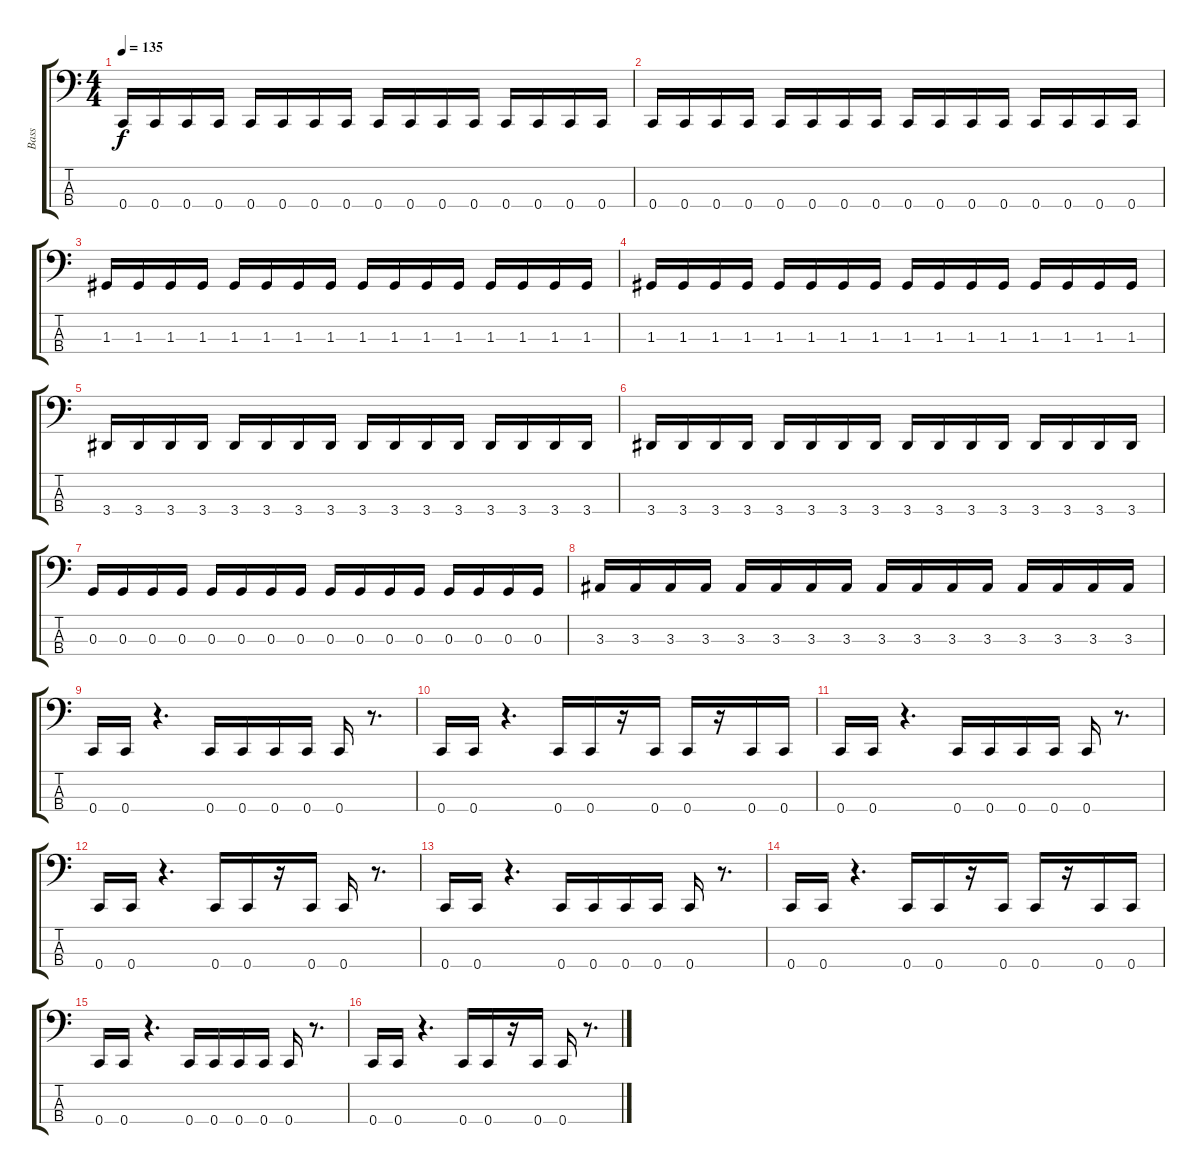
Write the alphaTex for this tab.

\track ("Bass" "Bass") {instrument electricbasspick}
\staff {score tabs}
\tuning (F2 C2 G1 C1) {hide}
\ts (4 4)
\tempo 135
\clef f4
\ks c
0.4.16{dy f} 0.4.16 0.4.16 0.4.16 0.4.16 0.4.16 0.4.16 0.4.16 0.4.16 0.4.16 0.4.16 0.4.16 0.4.16 0.4.16 0.4.16 0.4.16 |
0.4.16 0.4.16 0.4.16 0.4.16 0.4.16 0.4.16 0.4.16 0.4.16 0.4.16 0.4.16 0.4.16 0.4.16 0.4.16 0.4.16 0.4.16 0.4.16 |
1.3.16 1.3.16 1.3.16 1.3.16 1.3.16 1.3.16 1.3.16 1.3.16 1.3.16 1.3.16 1.3.16 1.3.16 1.3.16 1.3.16 1.3.16 1.3.16 |
1.3.16 1.3.16 1.3.16 1.3.16 1.3.16 1.3.16 1.3.16 1.3.16 1.3.16 1.3.16 1.3.16 1.3.16 1.3.16 1.3.16 1.3.16 1.3.16 |
3.4.16 3.4.16 3.4.16 3.4.16 3.4.16 3.4.16 3.4.16 3.4.16 3.4.16 3.4.16 3.4.16 3.4.16 3.4.16 3.4.16 3.4.16 3.4.16 |
3.4.16 3.4.16 3.4.16 3.4.16 3.4.16 3.4.16 3.4.16 3.4.16 3.4.16 3.4.16 3.4.16 3.4.16 3.4.16 3.4.16 3.4.16 3.4.16 |
0.3.16 0.3.16 0.3.16 0.3.16 0.3.16 0.3.16 0.3.16 0.3.16 0.3.16 0.3.16 0.3.16 0.3.16 0.3.16 0.3.16 0.3.16 0.3.16 |
3.3.16 3.3.16 3.3.16 3.3.16 3.3.16 3.3.16 3.3.16 3.3.16 3.3.16 3.3.16 3.3.16 3.3.16 3.3.16 3.3.16 3.3.16 3.3.16 |
0.4.16 0.4.16 r.4{d} 0.4.16 0.4.16 0.4.16 0.4.16 0.4.16 r.8{d} |
0.4.16 0.4.16 r.4{d} 0.4.16 0.4.16 r.16 0.4.16 0.4.16 r.16 0.4.16 0.4.16 |
0.4.16 0.4.16 r.4{d} 0.4.16 0.4.16 0.4.16 0.4.16 0.4.16 r.8{d} |
0.4.16 0.4.16 r.4{d} 0.4.16 0.4.16 r.16 0.4.16 0.4.16 r.8{d} |
0.4.16 0.4.16 r.4{d} 0.4.16 0.4.16 0.4.16 0.4.16 0.4.16 r.8{d} |
0.4.16 0.4.16 r.4{d} 0.4.16 0.4.16 r.16 0.4.16 0.4.16 r.16 0.4.16 0.4.16 |
0.4.16 0.4.16 r.4{d} 0.4.16 0.4.16 0.4.16 0.4.16 0.4.16 r.8{d} |
0.4.16 0.4.16 r.4{d} 0.4.16 0.4.16 r.16 0.4.16 0.4.16 r.8{d}
